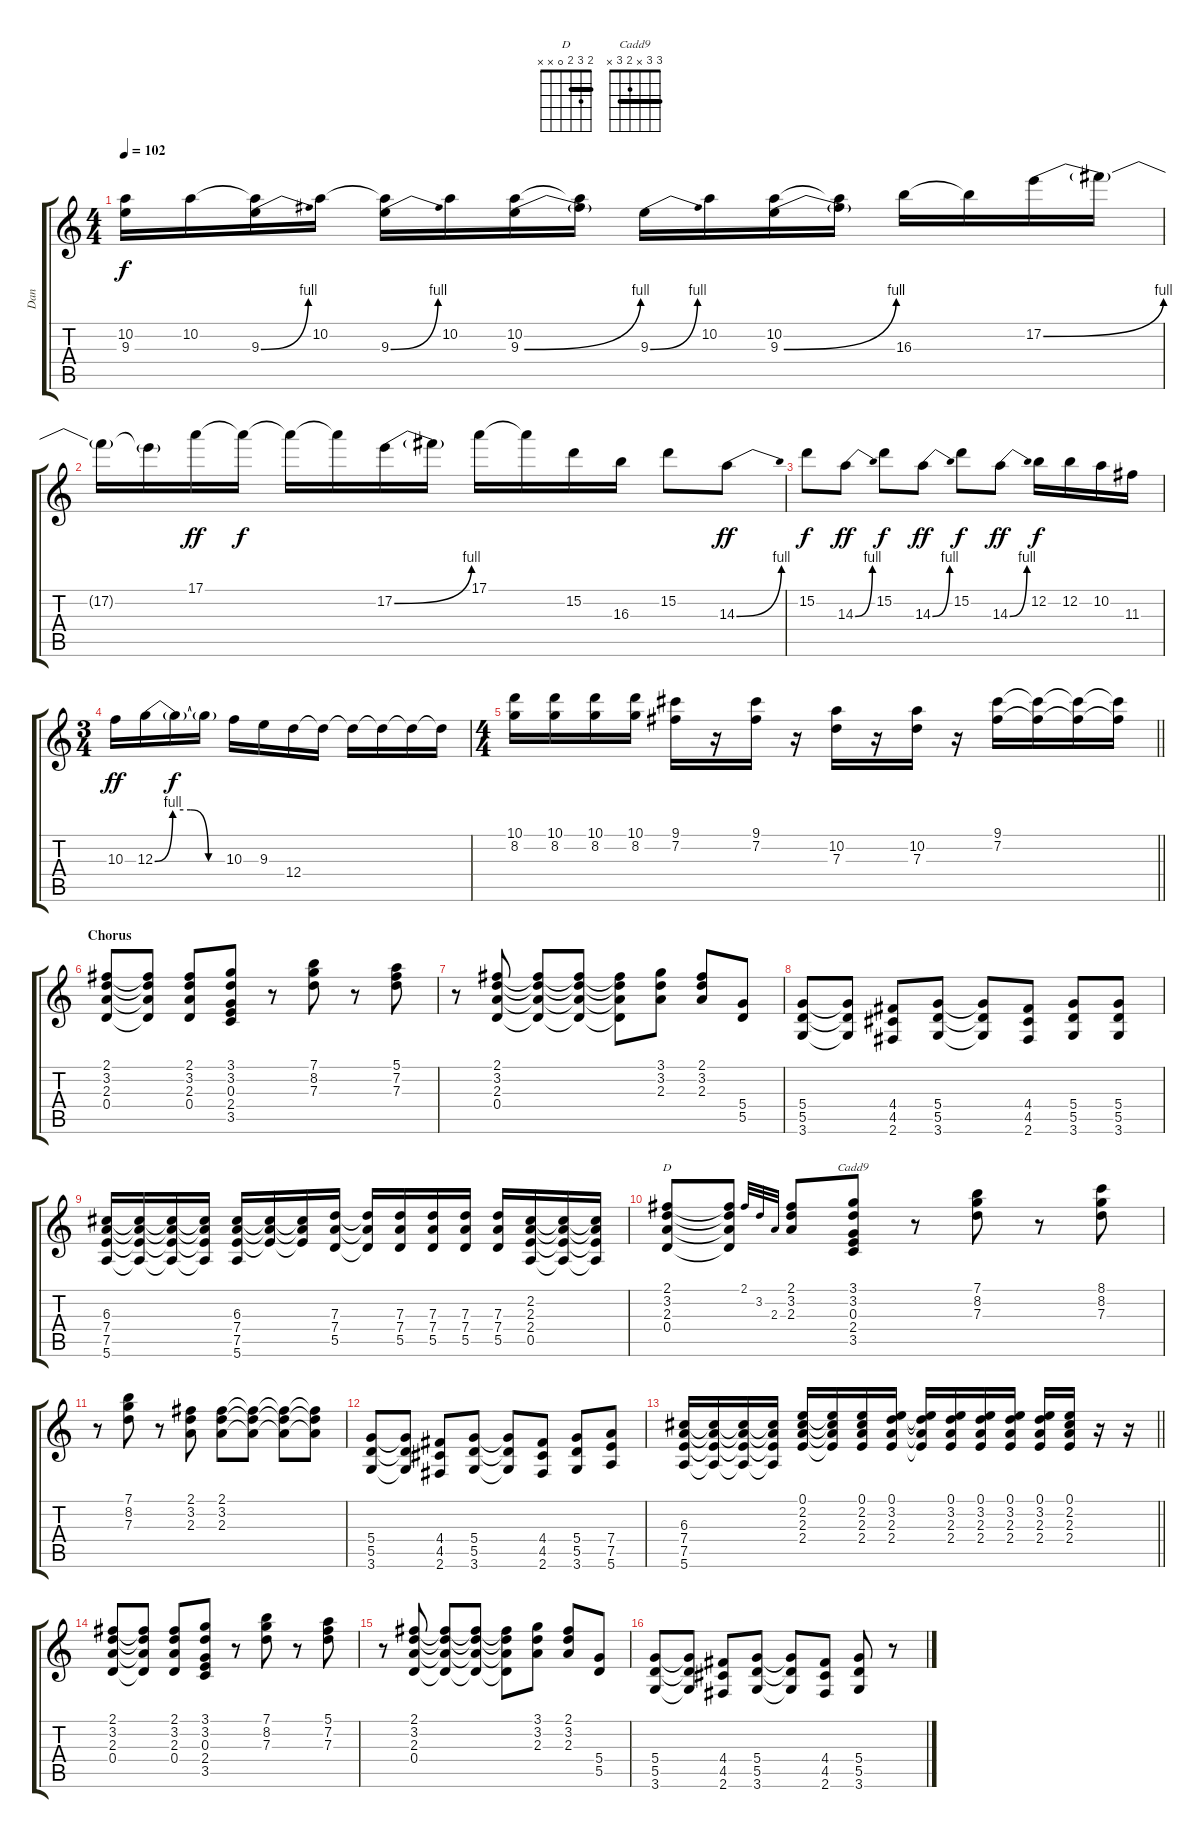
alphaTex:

\track ("Dan" "Dan") {instrument overdrivenguitar}
\staff {score tabs}
\tuning (E4 B3 G3 D3 A2 E2) {hide}
\chord ("D" 2 3 2 0 x x) {barre 2}
\chord ("Cadd9" 3 3 x 2 3 x) {barre 3}
\ts (4 4)
\tempo 102
\clef g2
\ks c
(10.2{t} 9.3{t}).16{dy f} 10.2.16 (10.2{t} 9.3{be (bend 0 0 60 4)}).16 10.2.16 (10.2{t} 9.3{be (bend 0 0 60 4)}).16 10.2.16 (10.2 9.3{be (bend 0 0 60 4)}).16 (10.2{t} 9.3{t}).16 9.3{be (bend 0 0 60 4)}.16 10.2.16 (10.2 9.3{be (bend 0 0 60 4)}).16 (10.2{t} 9.3{t}).16 16.3.16 16.3{t}.16 17.2{be (bend 0 0 60 4)}.16 17.2{t}.16 |
17.2{t}.16 17.2{t}.16 17.1.16{dy ff} 17.1{t}.16{dy f} 17.1{t}.16 17.1{t}.16 17.2{be (bend 0 0 60 4)}.16 17.2{t}.16 17.1.16 17.1{t}.16 15.2.16 16.3.16 15.2.8 14.3{be (bend 0 0 60 4)}.8{dy ff} |
15.2.8{dy f} 14.3{be (bend 0 0 60 4)}.8{dy ff} 15.2.8{dy f} 14.3{be (bend 0 0 60 4)}.8{dy ff} 15.2.8{dy f} 14.3{be (bend 0 0 60 4)}.8{dy ff} 12.2.16{dy f} 12.2.16 10.2.16 11.3.16 |
\ts (3 4)
10.3.16{dy ff} 12.3{be (custom 0 0 15 4 30 4 45 0 60 0)}.16 12.3{t}.16{dy f} 12.3{t}.16 10.3.16 9.3.16 12.4.16 12.4{t}.16 12.4{t}.16 12.4{t}.16 12.4{t}.16 12.4{t}.16 |
\ts (4 4)
\barLineRight lightlight
(10.1 8.2).16 (10.1 8.2).16 (10.1 8.2).16 (10.1 8.2).16 (9.1 7.2).16 r.16 (9.1 7.2).16 r.16 (10.2 7.3).16 r.16 (10.2 7.3).16 r.16 (9.1 7.2).16 (9.1{t} 7.2{t}).16 (9.1{t} 7.2{t}).16 (9.1{t} 7.2{t}).16 |
\section ("" "Chorus")
(2.1 3.2 2.3 0.4).8 (2.1{t} 3.2{t} 2.3{t} 0.4{t}).8 (2.1 3.2 2.3 0.4).8 (3.1 3.2 0.3 2.4 3.5).8 r.8 (7.1 8.2 7.3).8 r.8 (5.1 7.2 7.3).8 |
r.8 (2.1 3.2 2.3 0.4).8 (2.1{t} 3.2{t} 2.3{t} 0.4{t}).8 (2.1{t} 3.2{t} 2.3{t} 0.4{t}).8 (2.1{t} 3.2{t} 2.3{t} 0.4{t}).8 (3.1 3.2 2.3).8 (2.1 3.2 2.3).8 (5.4 5.5).8 |
(5.4 5.5 3.6).8 (5.4{t} 5.5{t} 3.6{t}).8 (4.4 4.5 2.6).8 (5.4 5.5 3.6).8 (5.4{t} 5.5{t} 3.6{t}).8 (4.4 4.5 2.6).8 (5.4 5.5 3.6).8 (5.4 5.5 3.6).8 |
(6.3 7.4 7.5 5.6).16 (6.3{t} 7.4{t} 7.5{t} 5.6{t}).16 (6.3{t} 7.4{t} 7.5{t} 5.6{t}).16 (6.3{t} 7.4{t} 7.5{t} 5.6{t}).16 (6.3 7.4 7.5 5.6).16 (6.3{t} 7.4{t} 7.5{t}).16 (6.3{t} 7.4{t} 7.5{t}).16 (7.3 7.4 5.5).16 (7.3{t} 7.4{t} 5.5{t}).16 (7.3 7.4 5.5).16 (7.3 7.4 5.5).16 (7.3 7.4 5.5).16 (7.3 7.4 5.5).16 (2.2 2.3 2.4 0.5).16 (2.2{t} 2.3{t} 2.4{t} 0.5{t}).16 (2.2{t} 2.3{t} 2.4{t} 0.5{t}).16 |
(2.1 3.2 2.3 0.4).8{ch "D"} (2.1{t} 3.2{t} 2.3{t} 0.4{t}).8 2.1.32{gr onbeat} 3.2.32{gr onbeat} 2.3.32{gr onbeat} (2.1 3.2 2.3).8 (3.1 3.2 0.3 2.4 3.5).8{ch "Cadd9"} r.8 (7.1 8.2 7.3).8 r.8 (8.1 8.2 7.3).8 |
r.8 (7.1 8.2 7.3).8 r.8 (2.1 3.2 2.3).8 (2.1 3.2 2.3).8 (2.1{t} 3.2{t} 2.3{t}).8 (2.1{t} 3.2{t} 2.3{t}).8 (2.1{t} 3.2{t} 2.3{t}).8 |
(5.4 5.5 3.6).8 (5.4{t} 5.5{t} 3.6{t}).8 (4.4 4.5 2.6).8 (5.4 5.5 3.6).8 (5.4{t} 5.5{t} 3.6{t}).8 (4.4 4.5 2.6).8 (5.4 5.5 3.6).8 (7.4 7.5 5.6).8 |
\barLineRight lightlight
(6.3 7.4 7.5 5.6).16 (6.3{t} 7.4{t} 7.5{t} 5.6{t}).16 (6.3{t} 7.4{t} 7.5{t} 5.6{t}).16 (6.3{t} 7.4{t} 7.5{t} 5.6{t}).16 (0.1 2.2 2.3 2.4).16 (0.1{t} 2.2{t} 2.3{t} 2.4{t}).16 (0.1 2.2 2.3 2.4).16 (0.1 3.2 2.3 2.4).16 (0.1{t} 3.2{t} 2.3{t} 2.4{t}).16 (0.1 3.2 2.3 2.4).16 (0.1 3.2 2.3 2.4).16 (0.1 3.2 2.3 2.4).16 (0.1 3.2 2.3 2.4).16 (0.1 2.2 2.3 2.4).16 r.16 r.16 |
(2.1 3.2 2.3 0.4).8 (2.1{t} 3.2{t} 2.3{t} 0.4{t}).8 (2.1 3.2 2.3 0.4).8 (3.1 3.2 0.3 2.4 3.5).8 r.8 (7.1 8.2 7.3).8 r.8 (5.1 7.2 7.3).8 |
r.8 (2.1 3.2 2.3 0.4).8 (2.1{t} 3.2{t} 2.3{t} 0.4{t}).8 (2.1{t} 3.2{t} 2.3{t} 0.4{t}).8 (2.1{t} 3.2{t} 2.3{t} 0.4{t}).8 (3.1 3.2 2.3).8 (2.1 3.2 2.3).8 (5.4 5.5).8 |
(5.4 5.5 3.6).8 (5.4{t} 5.5{t} 3.6{t}).8 (4.4 4.5 2.6).8 (5.4 5.5 3.6).8 (5.4{t} 5.5{t} 3.6{t}).8 (4.4 4.5 2.6).8 (5.4 5.5 3.6).8 r.8
